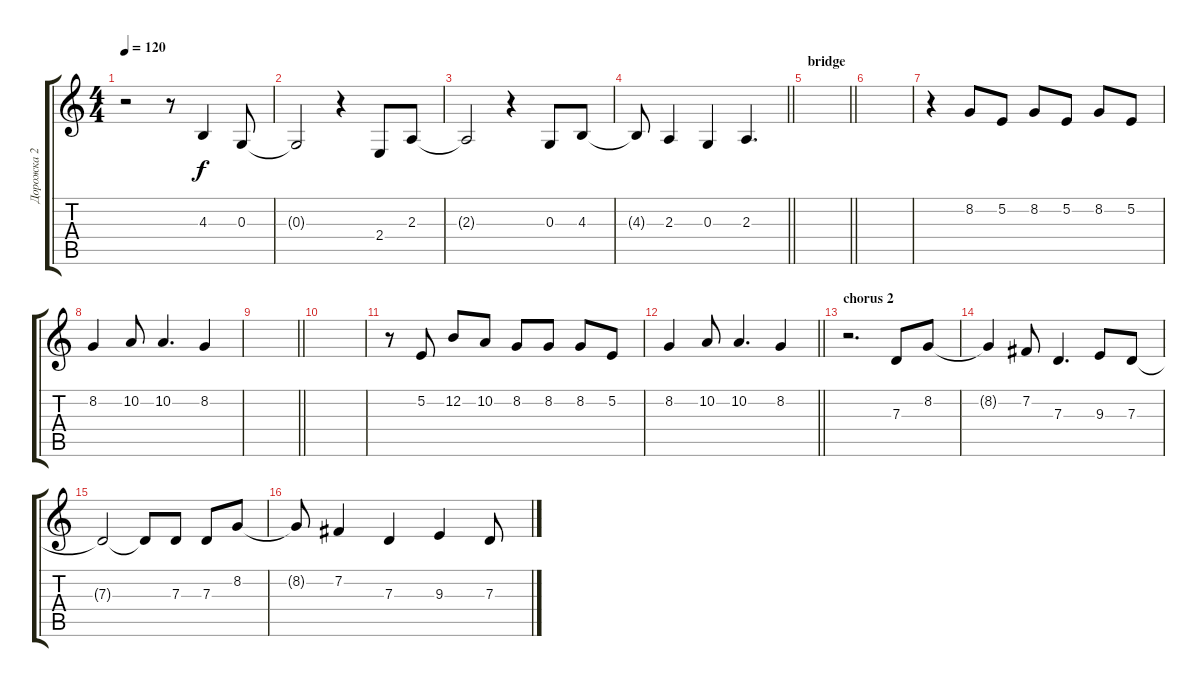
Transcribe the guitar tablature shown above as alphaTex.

\track ("Дорожка 2" "Дорожка 2") {instrument acousticgrandpiano}
\staff {score tabs}
\tuning (E4 B3 G3 D3 A2 E2) {hide}
\ts (4 4)
\tempo 120
\clef g2
\ks c
r.2{dy f} r.8 4.3.4 0.3.8 |
0.3{t}.2 r.4 2.4.8 2.3.8 |
2.3{t}.2 r.4 0.3.8 4.3.8 |
\barLineRight lightlight
4.3{t}.8 2.3.4 0.3.4 2.3.4{d} |
\section ("" "bridge")
\barLineRight lightlight
|
\section ("" "")
|
r.4 8.2.8 5.2.8 8.2.8 5.2.8 8.2.8 5.2.8 |
8.2.4 10.2.8 10.2.4{d} 8.2.4 |
\barLineRight lightlight
|
|
r.8 5.2.8 12.2.8 10.2.8 8.2.8 8.2.8 8.2.8 5.2.8 |
\barLineRight lightlight
8.2.4 10.2.8 10.2.4{d} 8.2.4 |
\section ("" "chorus 2")
r.2{d} 7.3.8 8.2.8 |
8.2{t}.4 7.2.8 7.3.4{d} 9.3.8 7.3.8 |
7.3{t}.2 7.3{t}.8 7.3.8 7.3.8 8.2.8 |
8.2{t}.8 7.2.4 7.3.4 9.3.4 7.3.8
